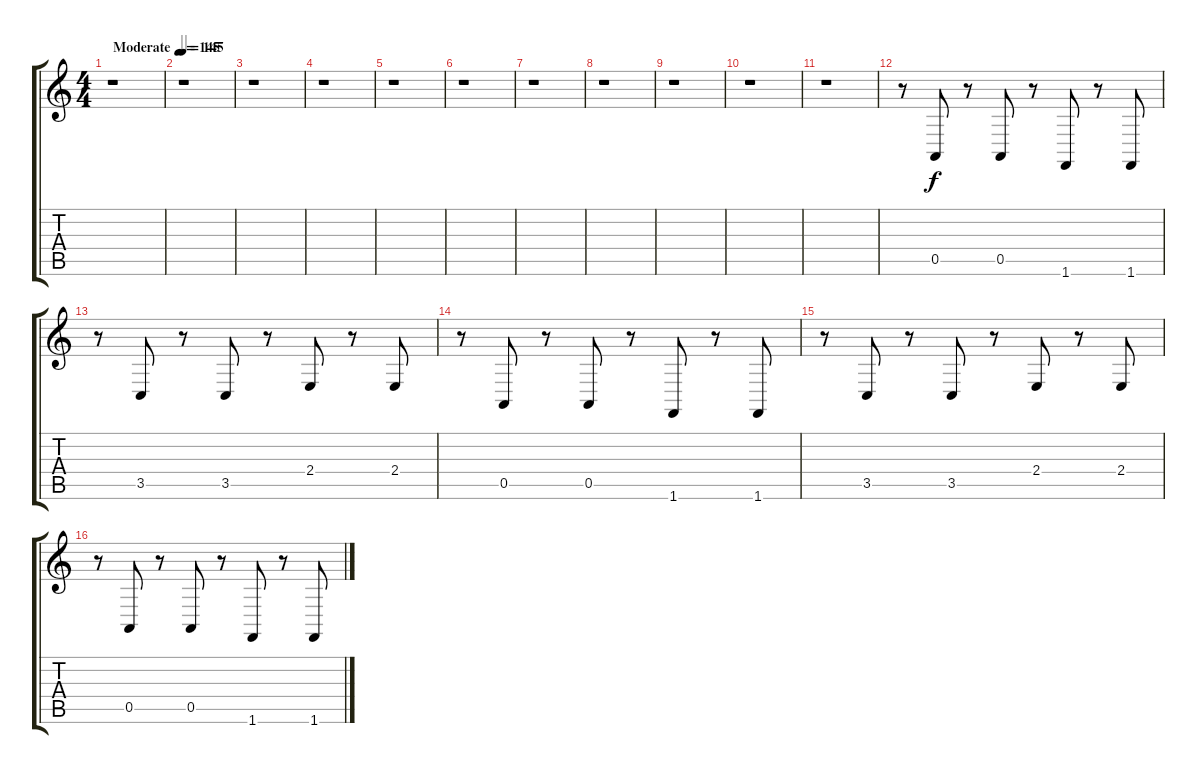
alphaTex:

\track "" {instrument lead2sawtooth}
\staff {score tabs}
\tuning (E4 B3 G3 D3 A2 E2) {hide}
\ts (4 4)
\tempo (145 "Moderate")
\clef g2
\ks c
r.1{dy f instrument lead2sawtooth} |
\tempo 145
r.1 |
r.1 |
r.1 |
r.1 |
r.1 |
r.1 |
r.1 |
r.1 |
r.1 |
r.1 |
r.8 0.5.8{volume 11 balance 8 instrument lead2sawtooth} r.8 0.5.8 r.8 1.6.8 r.8 1.6.8 |
r.8 3.5.8 r.8 3.5.8 r.8 2.4.8 r.8 2.4.8 |
r.8 0.5.8 r.8 0.5.8 r.8 1.6.8 r.8 1.6.8 |
r.8 3.5.8 r.8 3.5.8 r.8 2.4.8 r.8 2.4.8 |
r.8 0.5.8 r.8 0.5.8 r.8 1.6.8 r.8 1.6.8
